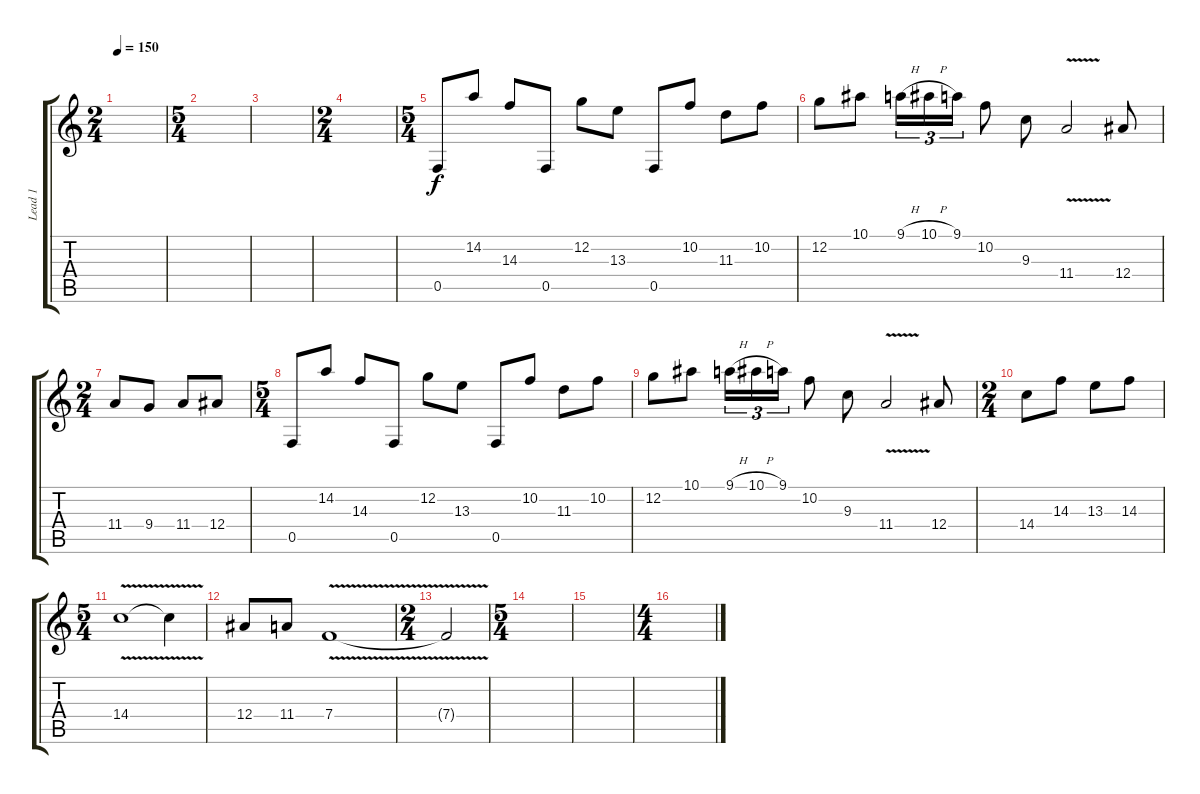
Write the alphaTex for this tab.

\track ("Lead 1" "Lead 1") {instrument overdrivenguitar}
\staff {score tabs}
\tuning (C4 G3 Eb3 Bb2 F2 C2) {hide}
\ts (2 4)
\tempo 150
\clef g2
\ks c
|
\ts (5 4)
|
|
\ts (2 4)
|
\ts (5 4)
0.5.8 14.2.8 14.3.8 0.5.8 12.2.8 13.3.8 0.5.8 10.2.8 11.3.8 10.2.8 |
12.2.8 10.1.8 9.1{h}.16{tu (3 2)} 10.1{h}.16{tu (3 2)} 9.1.16{tu (3 2)} 10.2.8 9.3.8 11.4{v}.2 12.4.8 |
\ts (2 4)
11.4.8 9.4.8 11.4.8 12.4.8 |
\ts (5 4)
0.5.8 14.2.8 14.3.8 0.5.8 12.2.8 13.3.8 0.5.8 10.2.8 11.3.8 10.2.8 |
12.2.8 10.1.8 9.1{h}.16{tu (3 2)} 10.1{h}.16{tu (3 2)} 9.1.16{tu (3 2)} 10.2.8 9.3.8 11.4{v}.2 12.4.8 |
\ts (2 4)
14.4.8 14.3.8 13.3.8 14.3.8 |
\ts (5 4)
14.4{v}.1 14.4{t}.4 |
12.4.8 11.4.8 7.4{v}.1 |
\ts (2 4)
7.4{t}.2 |
\ts (5 4)
|
|
\ts (4 4)
